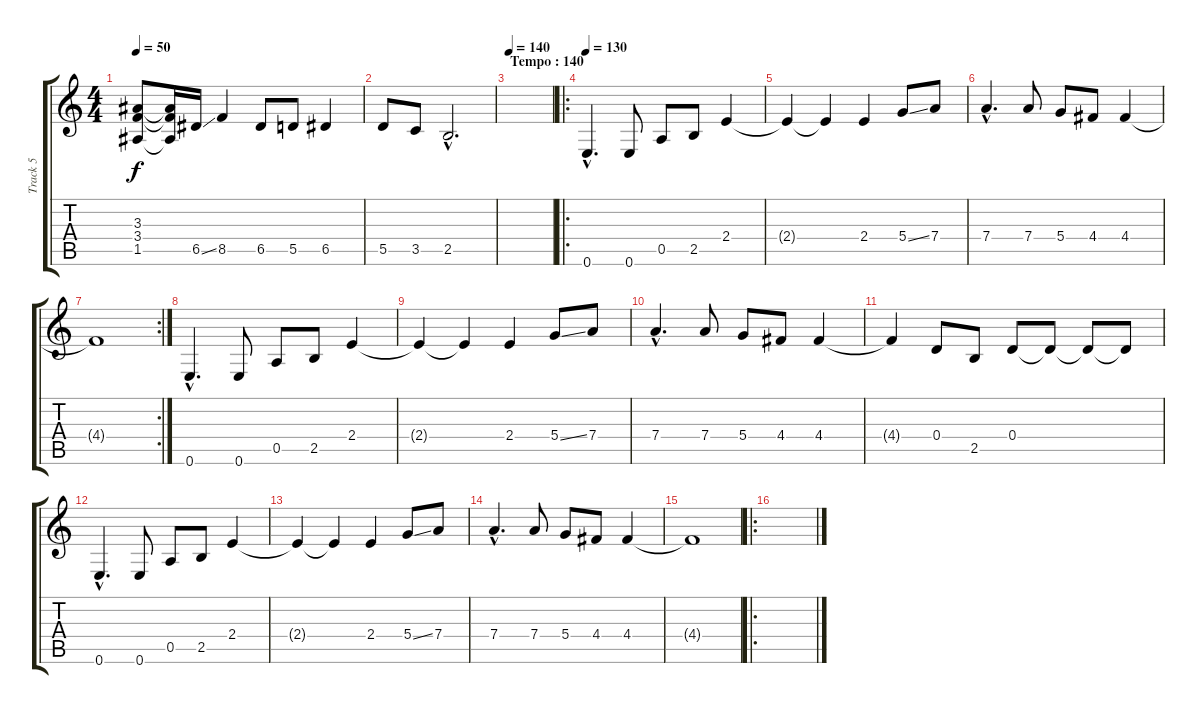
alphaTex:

\track ("Track 5" "Track 5") {instrument acousticguitarsteel}
\staff {score tabs}
\tuning (E4 B3 G3 D3 A2 E2) {hide}
\ts (4 4)
\tempo 50
\clef g2
\ks c
(3.3{t} 3.4{t} 1.5{t}).8{dy f} (3.3{t} 3.4{t} 1.5{t}).16 6.5{ss}.16 8.5.4 6.5.8 5.5.8 6.5.4 |
5.5.8 3.5.8 2.5{hac}.2{d} |
\section ("" "Tempo : 140")
\tempo 140
|
\ro
\tempo 130
0.6{hac}.4{d} 0.6.8 0.5.8 2.5.8 2.4.4 |
2.4{t}.4 2.4{t}.4 2.4.4 5.4{ss}.8 7.4.8 |
7.4{hac}.4{d} 7.4.8 5.4.8 4.4.8 4.4.4 |
\rc 2
4.4{t}.1 |
0.6{hac}.4{d} 0.6.8 0.5.8 2.5.8 2.4.4 |
2.4{t}.4 2.4{t}.4 2.4.4 5.4{ss}.8 7.4.8 |
7.4{hac}.4{d} 7.4.8 5.4.8 4.4.8 4.4.4 |
4.4{t}.4 0.4.8 2.5.8 0.4.8 0.4{t}.8 0.4{t}.8 0.4{t}.8 |
0.6{hac}.4{d} 0.6.8 0.5.8 2.5.8 2.4.4 |
2.4{t}.4 2.4{t}.4 2.4.4 5.4{ss}.8 7.4.8 |
7.4{hac}.4{d} 7.4.8 5.4.8 4.4.8 4.4.4 |
4.4{t}.1 |
\ro
